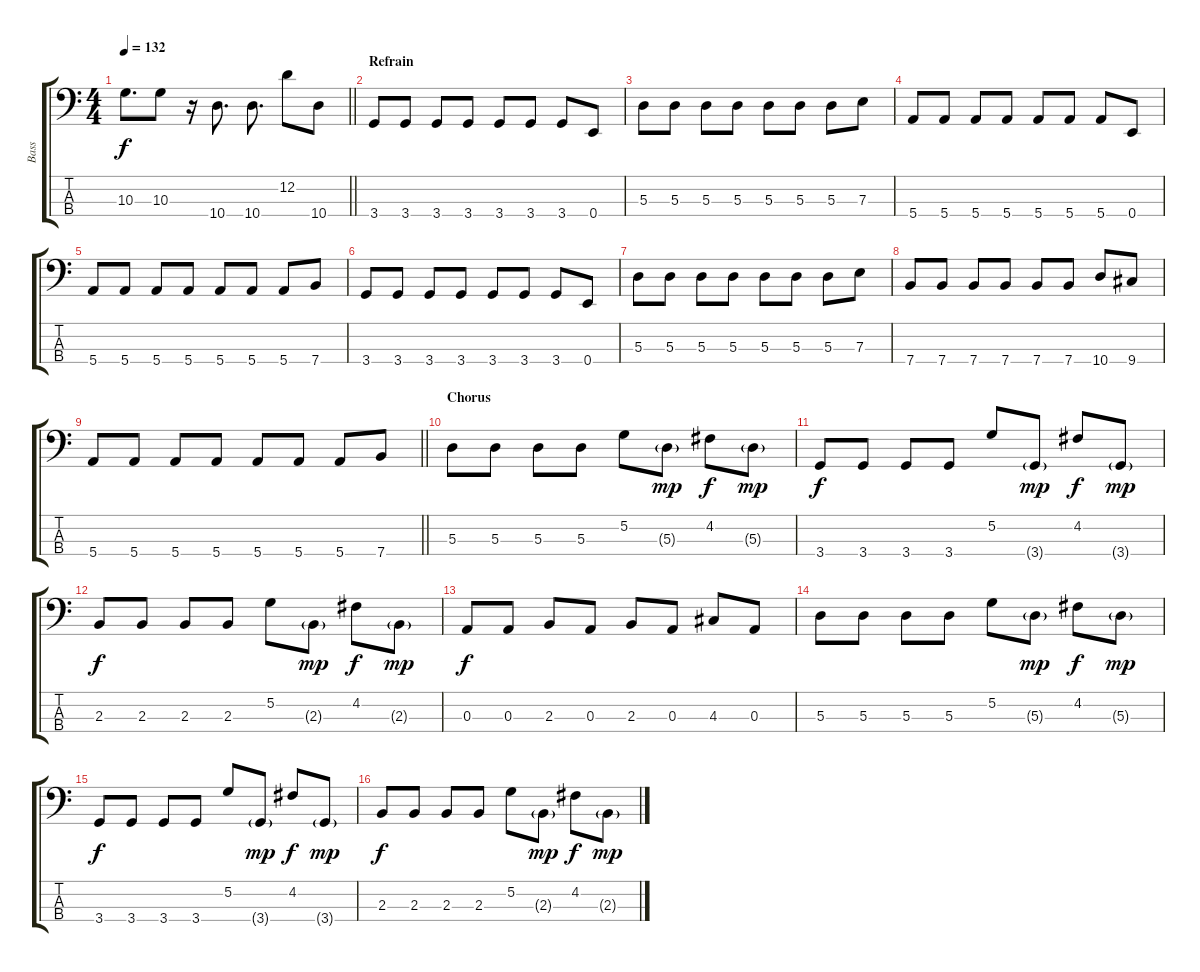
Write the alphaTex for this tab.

\track ("Bass" "Bass") {instrument electricbassfinger}
\staff {score tabs}
\tuning (G2 D2 A1 E1) {hide}
\ts (4 4)
\tempo 132
\clef f4
\barLineRight lightlight
\ks c
10.3.8{d dy f} 10.3.8 r.16 10.4.8{d} 10.4.8{d} 12.2.8 10.4.8 |
\section ("" "Refrain")
3.4.8 3.4.8 3.4.8 3.4.8 3.4.8 3.4.8 3.4.8 0.4.8 |
5.3.8 5.3.8 5.3.8 5.3.8 5.3.8 5.3.8 5.3.8 7.3.8 |
5.4.8 5.4.8 5.4.8 5.4.8 5.4.8 5.4.8 5.4.8 0.4.8 |
5.4.8 5.4.8 5.4.8 5.4.8 5.4.8 5.4.8 5.4.8 7.4.8 |
3.4.8 3.4.8 3.4.8 3.4.8 3.4.8 3.4.8 3.4.8 0.4.8 |
5.3.8 5.3.8 5.3.8 5.3.8 5.3.8 5.3.8 5.3.8 7.3.8 |
7.4.8 7.4.8 7.4.8 7.4.8 7.4.8 7.4.8 10.4.8 9.4.8 |
\barLineRight lightlight
5.4.8 5.4.8 5.4.8 5.4.8 5.4.8 5.4.8 5.4.8 7.4.8 |
\section ("" "Chorus")
5.3.8 5.3.8 5.3.8 5.3.8 5.2.8 5.3{g}.8{dy mp} 4.2.8{dy f} 5.3{g}.8{dy mp} |
3.4.8{dy f} 3.4.8 3.4.8 3.4.8 5.2.8 3.4{g}.8{dy mp} 4.2.8{dy f} 3.4{g}.8{dy mp} |
2.3.8{dy f} 2.3.8 2.3.8 2.3.8 5.2.8 2.3{g}.8{dy mp} 4.2.8{dy f} 2.3{g}.8{dy mp} |
0.3.8{dy f} 0.3.8 2.3.8 0.3.8 2.3.8 0.3.8 4.3.8 0.3.8 |
5.3.8 5.3.8 5.3.8 5.3.8 5.2.8 5.3{g}.8{dy mp} 4.2.8{dy f} 5.3{g}.8{dy mp} |
3.4.8{dy f} 3.4.8 3.4.8 3.4.8 5.2.8 3.4{g}.8{dy mp} 4.2.8{dy f} 3.4{g}.8{dy mp} |
2.3.8{dy f} 2.3.8 2.3.8 2.3.8 5.2.8 2.3{g}.8{dy mp} 4.2.8{dy f} 2.3{g}.8{dy mp}
